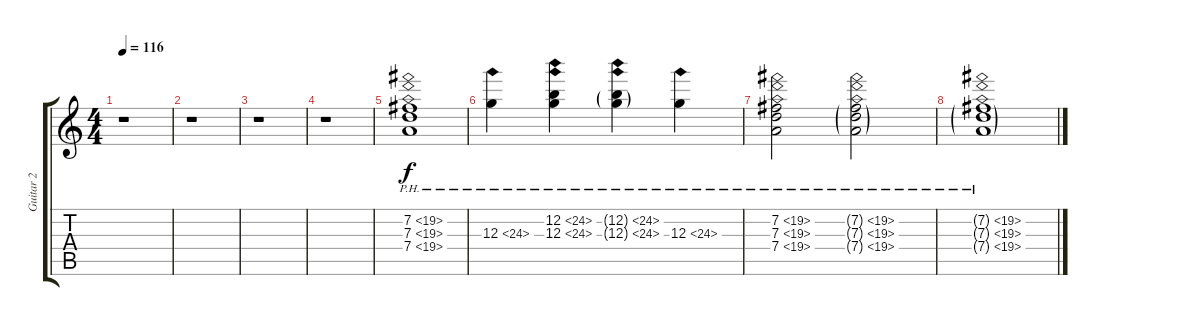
\track ("Guitar 2" "Guitar 2") {instrument distortionguitar}
\staff {score tabs}
\tuning (E4 B3 G3 D3 A2 E2) {hide}
\ts (4 4)
\tempo 116
\clef g2
\ks c
r.1{dy f instrument distortionguitar} |
r.1 |
r.1 |
r.1 |
(7.2{ph 12} 7.3{ph 12} 7.4{ph 12}).1{volume 5} |
12.3{ph 12}.4 (12.2{ph 12} 12.3{ph 12}).4 (12.2{ph 12 g} 12.3{ph 12 g}).4 12.3{ph 12}.4 |
(7.2{ph 12} 7.3{ph 12} 7.4{ph 12}).2 (7.2{ph 12 g} 7.3{ph 12 g} 7.4{ph 12 g}).2 |
(7.2{ph 12 g} 7.3{ph 12 g} 7.4{ph 12 g}).1
